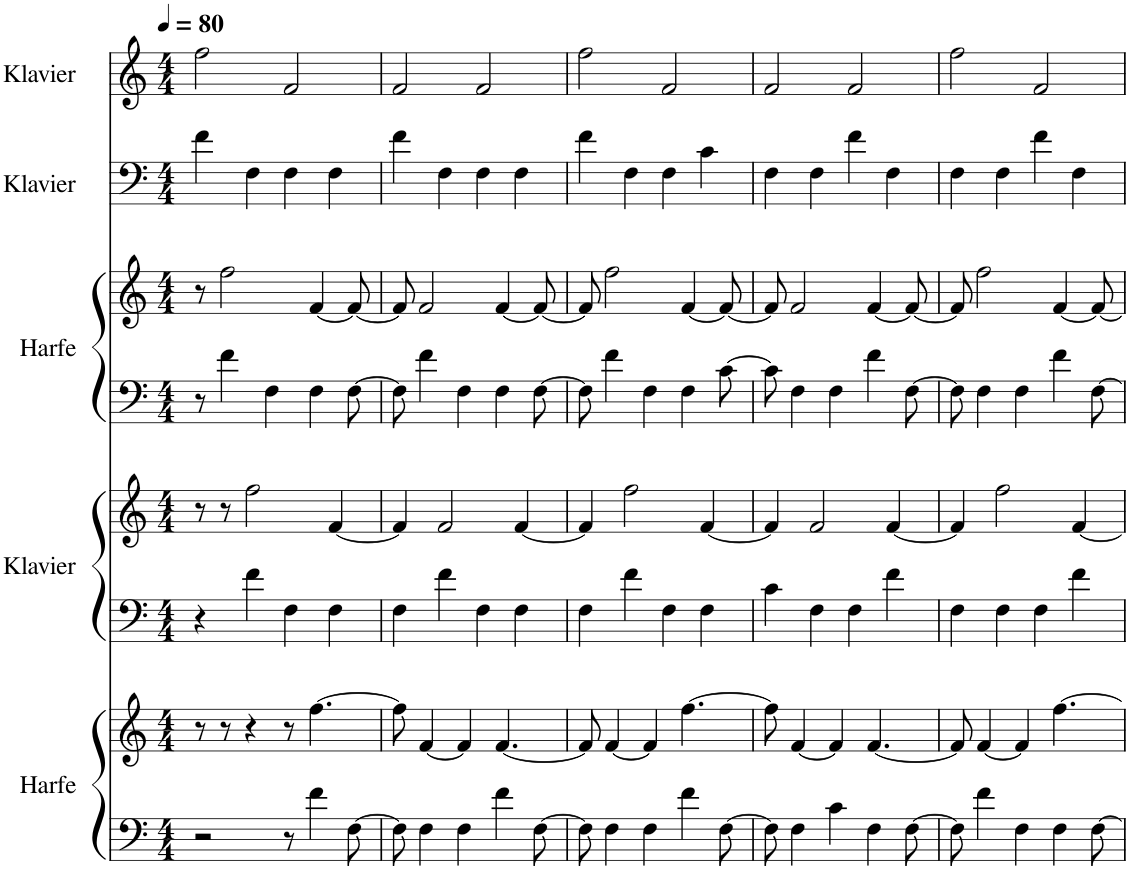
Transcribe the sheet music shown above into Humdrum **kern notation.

**kern	**kern	**kern	**kern	**kern	**kern	**kern	**kern
*part5	*part5	*part4	*part4	*part3	*part3	*part2	*part1
*staff8	*staff7	*staff6	*staff5	*staff4	*staff3	*staff2	*staff1
*I"Harfe	*	*I"Klavier	*	*I"Harfe	*	*I"Klavier	*I"Klavier
*I'Hrf.	*	*I'Klav.	*	*I'Hrf.	*	*I'Klav.	*I'Klav.
*clefF4	*clefG2	*clefF4	*clefG2	*clefF4	*clefG2	*clefF4	*clefG2
*k[]	*k[]	*k[]	*k[]	*k[]	*k[]	*k[]	*k[]
*M4/4	*M4/4	*M4/4	*M4/4	*M4/4	*M4/4	*M4/4	*M4/4
*MM80	*MM80	*MM80	*MM80	*MM80	*MM80	*MM80	*MM80
=1	=1	=1	=1	=1	=1	=1	=1
2r	8r	4r	8r	8r	8r	4f\	2ff\
.	8r	.	8r	4f\	2ff\	.	.
.	4r	4f\	2ff\	.	.	4F\	.
.	.	.	.	4F\	.	.	.
8r	8r	4F\	.	.	.	4F\	2f/
4f\	[4.ff\	.	.	4F\	[4f/	.	.
.	.	4F\	[4f/	.	.	4F\	.
[8F\	.	.	.	[8F\	8f/_	.	.
=2	=2	=2	=2	=2	=2	=2	=2
8F\]	8ff\]	4F\	4f/]	8F\]	8f/]	4f\	2f/
4F\	[4f/	.	.	4f\	2f/	.	.
.	.	4f\	2f/	.	.	4F\	.
4F\	4f/]	.	.	4F\	.	.	.
.	.	4F\	.	.	.	4F\	2f/
4f\	[4.f/	.	.	4F\	[4f/	.	.
.	.	4F\	[4f/	.	.	4F\	.
[8F\	.	.	.	[8F\	8f/_	.	.
=3	=3	=3	=3	=3	=3	=3	=3
8F\]	8f/]	4F\	4f/]	8F\]	8f/]	4f\	2ff\
4F\	[4f/	.	.	4f\	2ff\	.	.
.	.	4f\	2ff\	.	.	4F\	.
4F\	4f/]	.	.	4F\	.	.	.
.	.	4F\	.	.	.	4F\	2f/
4f\	[4.ff\	.	.	4F\	[4f/	.	.
.	.	4F\	[4f/	.	.	4c\	.
[8F\	.	.	.	[8c\	8f/_	.	.
=4	=4	=4	=4	=4	=4	=4	=4
8F\]	8ff\]	4c\	4f/]	8c\]	8f/]	4F\	2f/
4F\	[4f/	.	.	4F\	2f/	.	.
.	.	4F\	2f/	.	.	4F\	.
4c\	4f/]	.	.	4F\	.	.	.
.	.	4F\	.	.	.	4f\	2f/
4F\	[4.f/	.	.	4f\	[4f/	.	.
.	.	4f\	[4f/	.	.	4F\	.
[8F\	.	.	.	[8F\	8f/_	.	.
=5	=5	=5	=5	=5	=5	=5	=5
8F\]	8f/]	4F\	4f/]	8F\]	8f/]	4F\	2ff\
4f\	[4f/	.	.	4F\	2ff\	.	.
.	.	4F\	2ff\	.	.	4F\	.
4F\	4f/]	.	.	4F\	.	.	.
.	.	4F\	.	.	.	4f\	2f/
4F\	[4.ff\	.	.	4f\	[4f/	.	.
.	.	4f\	[4f/	.	.	4F\	.
[8F\	.	.	.	[8F\	8f/_	.	.
=	=	=	=	=	=	=	=
*-	*-	*-	*-	*-	*-	*-	*-
